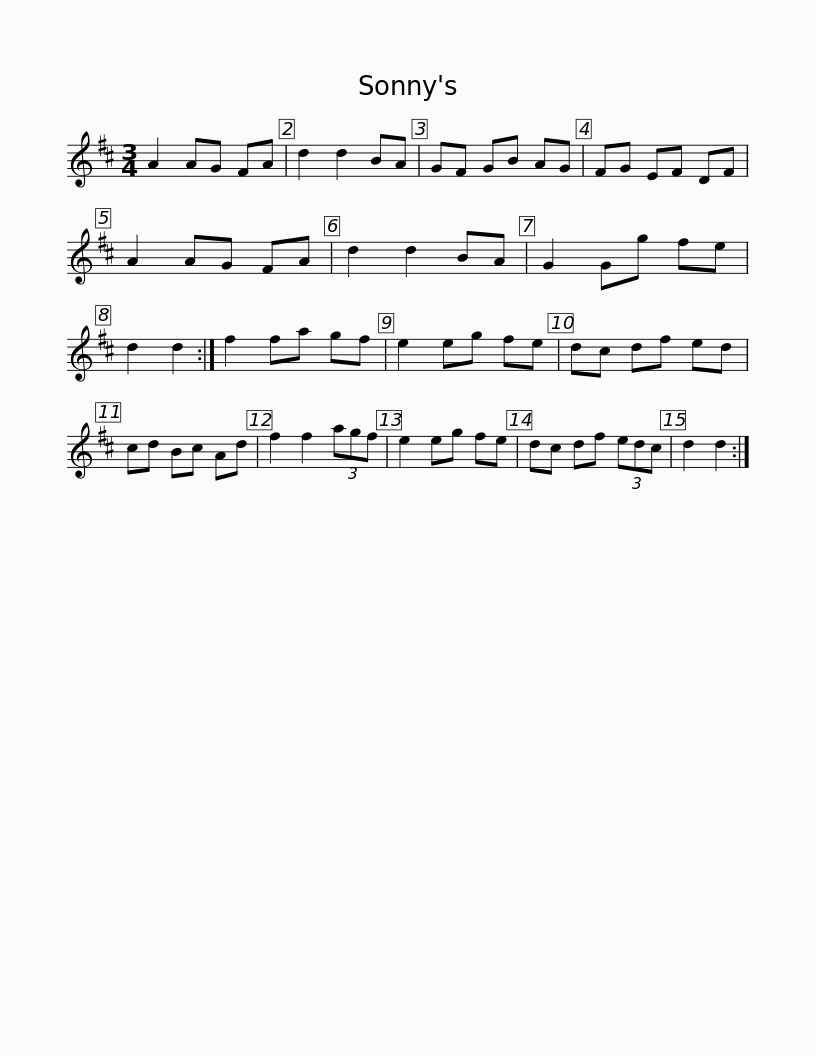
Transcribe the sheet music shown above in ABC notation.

X:1
L:1/8
M:3/4
I:linebreak $
K:D
V:1 treble
V:1
 A2 AG FA | d2 d2 BA | GF GB AG | FG EF DF | A2 AG FA | %5
 d2 d2 BA | G2 Gg fe | d2 d2 :| f2 fa gf |$ e2 eg fe | %10
 dc df ed | cd Bc Ad | f2 f2 (3agf | e2 eg fe | dc df (3edc | %15
 d2 d2 :| %16
